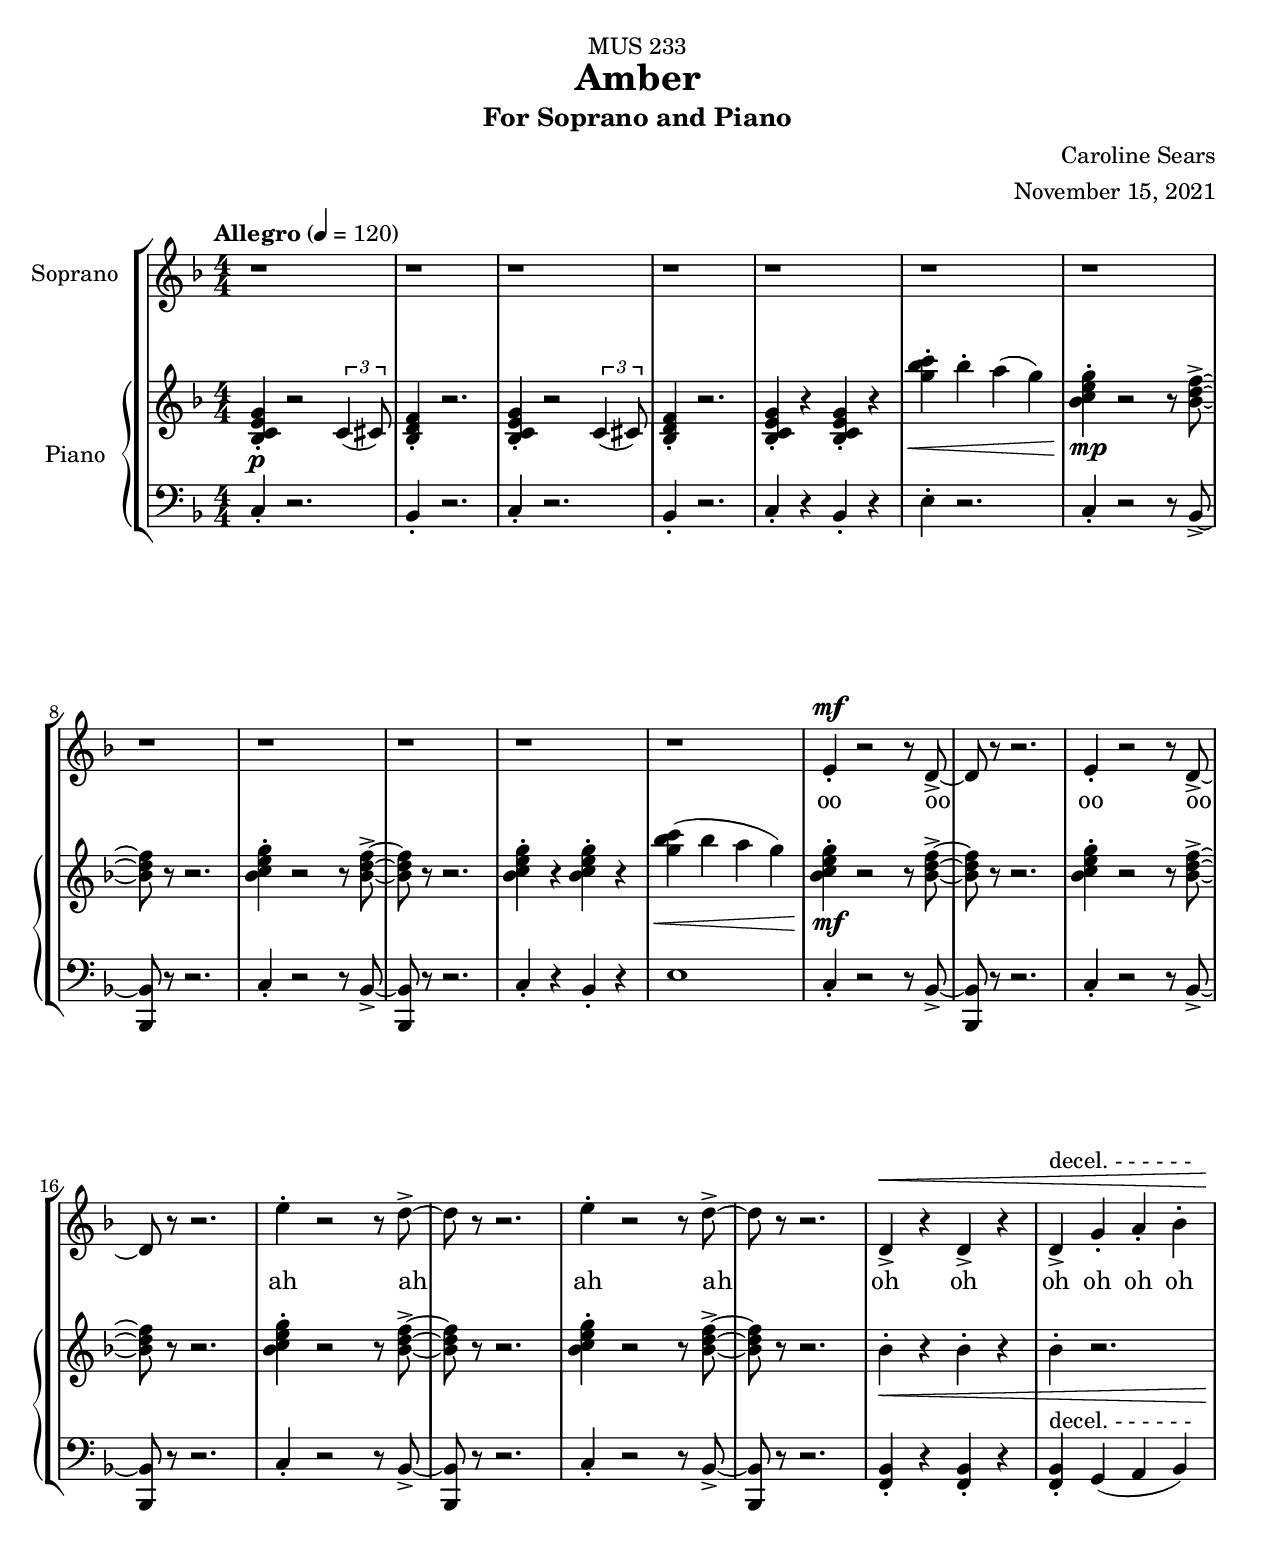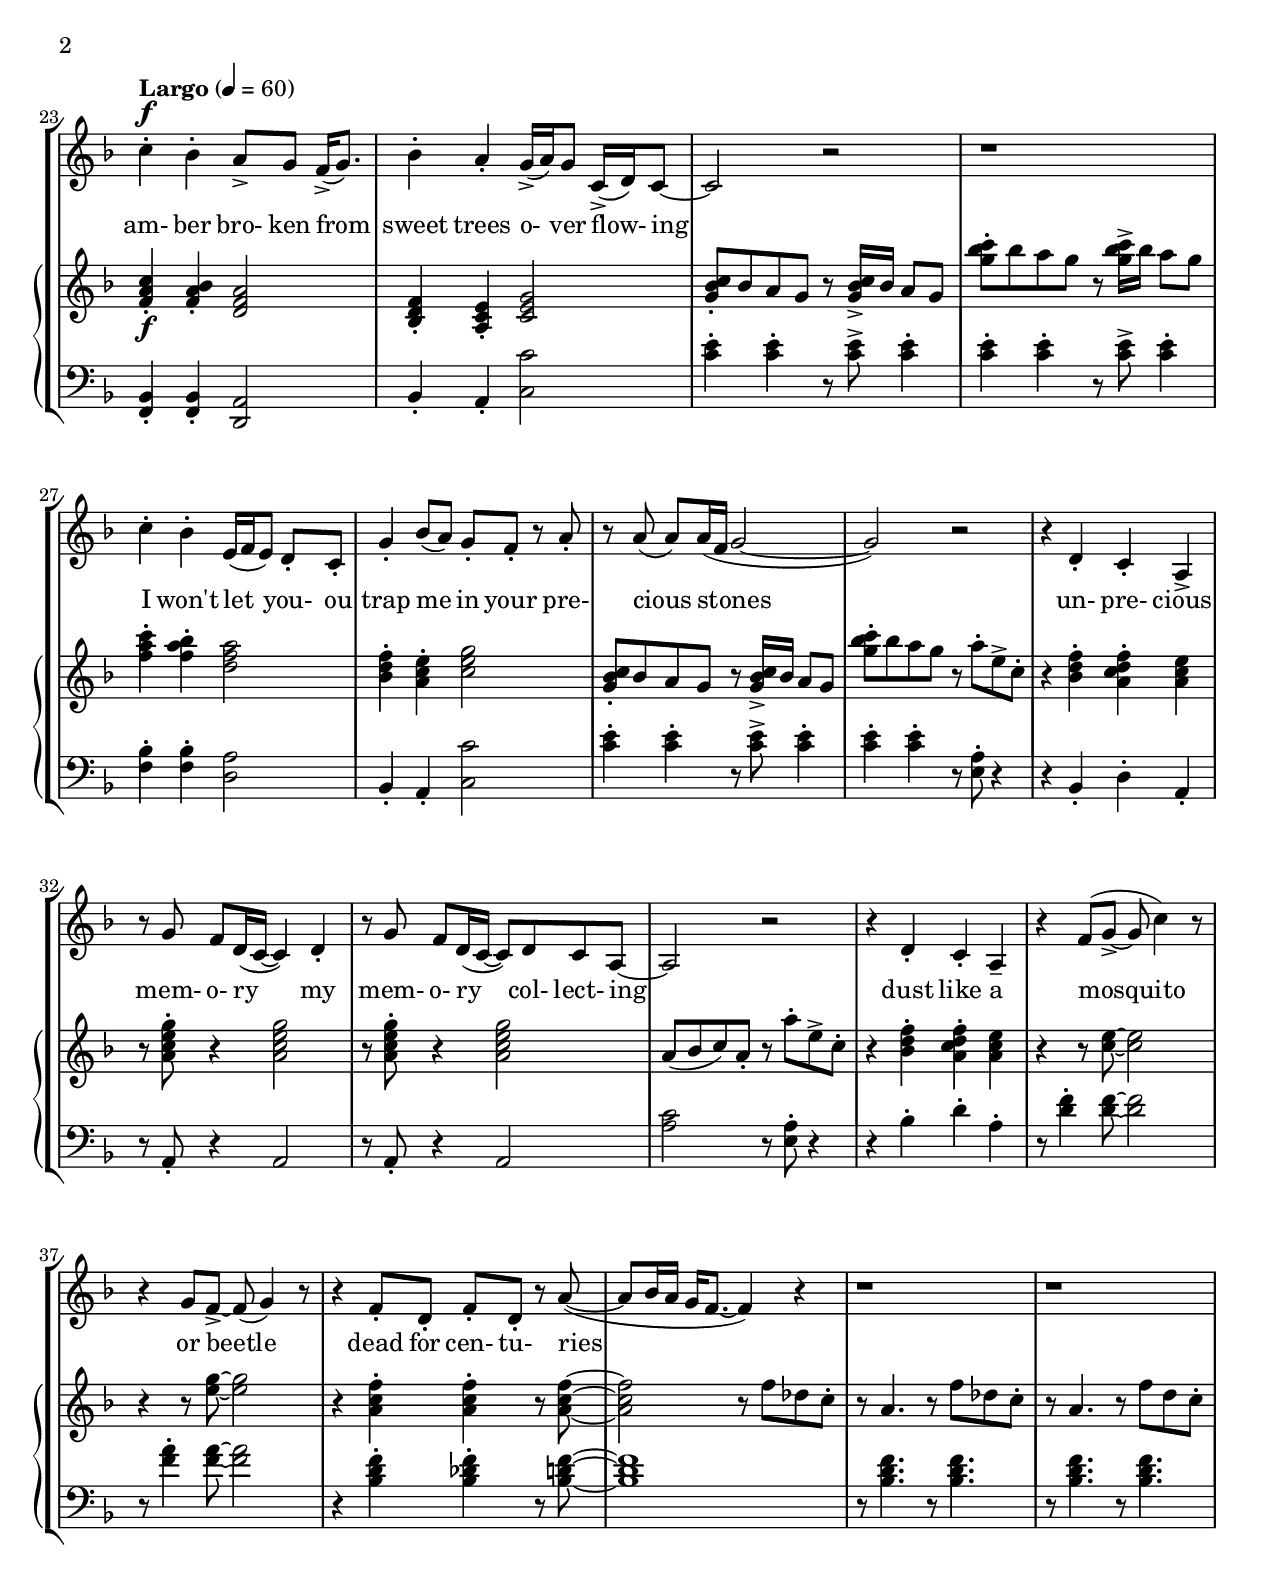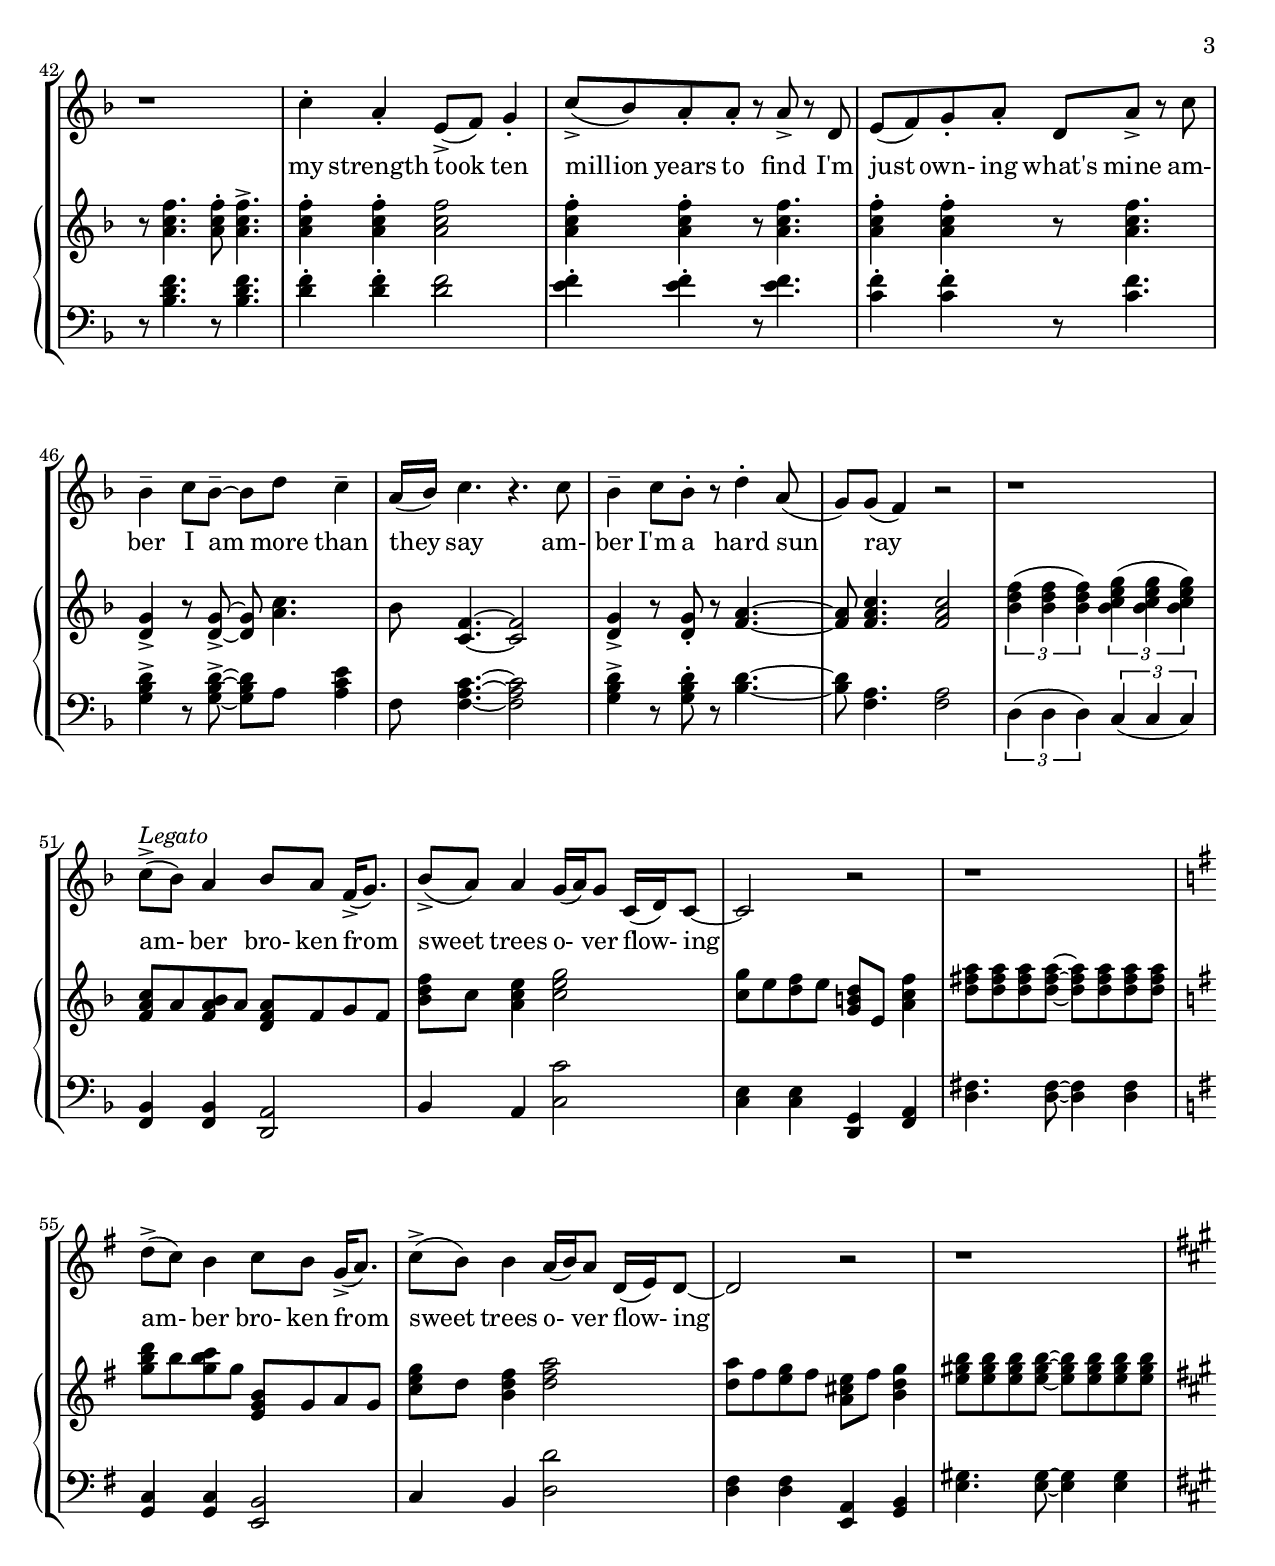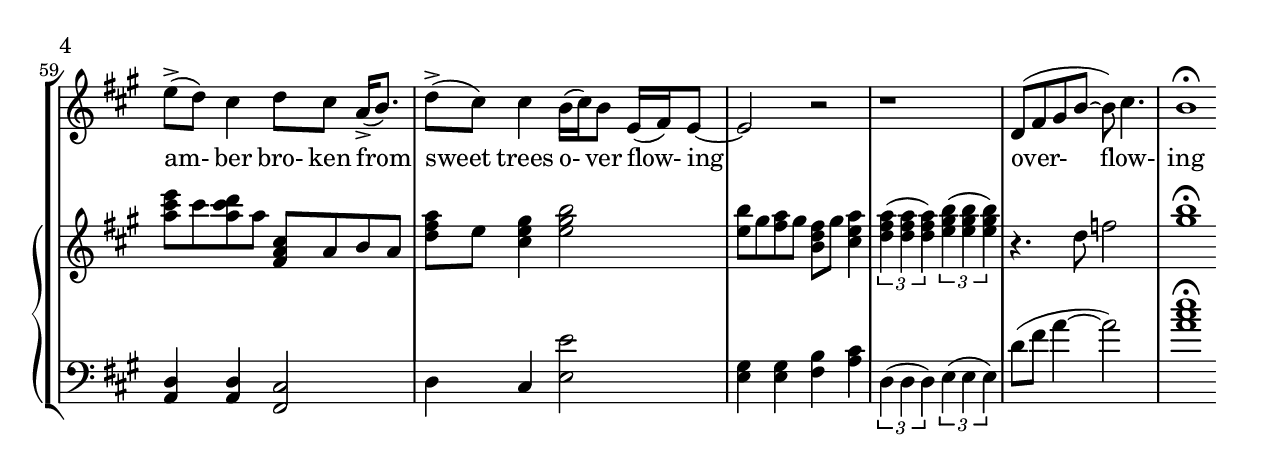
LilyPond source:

%%%%%%%%%%%%%%%%%%%% Header + Paper Dimensions %%%%%%%%%%%%%%%%%%%%
\header {
  title = "Amber"
    subtitle = "For Soprano and Piano"
    dedication = "MUS 233"
    composer = "Caroline Sears"
    arranger = "November 15, 2021"
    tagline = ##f

}
\paper {
  #(set-paper-size "ansi a")
  #(define top-margin (* 0.75 in))
}

%%%%%%%%%%%%%%%%%%%% Musical/Lyrical Content %%%%%%%%%%%%%%%%%%%%%%%%%%

%%%%% VOICE PART %%%%%%%%%%%
theNotes = \relative c'' {
    \set Staff.midiInstrument = "flute"
    \key f \major % C mixolydian
    \numericTimeSignature \time 4/4
    \tempo "Allegro" 4 = 120
    \dynamicUp

    %%Intro %%
    r1 | r1 |r1 | r1 | r1 | r1 | r1 | r1 | r1 | r1 | r1 | r1 |
    e,4\staccato\mf r2 r8 d8\accent~ |d8 r8 r2. |e4\staccato r2 r8 d8\accent~ |d8 r8 r2. 
    e'4\staccato r2 r8 d8\accent~ |d8 r8 r2. |e4\staccato r2 r8 d8\accent~ |d8 r8 r2. 
    d,4\accent\< r4 d4\accent r4| d4\accent^\markup{"decel. - - - - - -"}  g4\staccato a4\staccato bes\staccato |


    %% Verse 1 %%

    %bar 23%
    \tempo "Largo" 4 = 60
    c4\staccato\!\f bes4\staccato  a8\accent g8 f16\accent (g8.) | bes4\staccato  a\staccato g16\accent (a16) g8 c,16\accent (d16) c8~ |
    c2 r2 | r1 |
    %bar 27%
     c'4\staccato bes4\staccato  e,16 (f16 e8)  d8\staccato c8\staccato | g'4\staccato bes8 (a) g8\staccato f8\staccato r8 a8\staccato |
    r8 a8 (a) a16 (f16 g2~ | g2) r2 |
    %bar 31%
    r4 d4\staccato c4\staccato a\accent |r8 g'8 f d16 (c16~c4) d4\staccato | r8 g8 f d16 (c16~c8) d8 c8 a~ |a2 r2 |
    %bar 35%
    r4 d4\staccato c4\staccato a4\tenuto | r4 f'8 (g8\accent~g8 c4) r8 | r4 g8 f8\accent~f8 (g4) r8 | r4 f8\staccato d\staccato f\staccato d\staccato r8 a'8(~a8 bes16  a16 
    g f8.~f4)  r4|
    %bar40
     r1 |r1| r1 |
     %bar 43
    c'4\staccato a\staccato e8\accent (f8) g4\staccato | c8\accent (bes) a8\staccato a8\staccato r8 a\accent r8 d,8 |
    e8 (f) g8\staccato a8\staccato  d,8 a'8\accent r8 c8| bes4\tenuto c8 bes8\tenuto~bes8 d8 c4\tenuto| a16 (bes) c4. r4. c8|
    %bar 48
    bes4\tenuto c8 bes8\staccato r8 d4\staccato a8 (g8) g8 (f4) r2 | r1 |
    %bar 50
    c'8\accent^\markup{\italic{"Legato"}} (bes8)  a4 bes8 a8 f16\accent (g8.) | bes8\accent (a8) a4 g16 (a16) g8 c,16 (d16) c8~ |
    c2 r2 | r1 |
    %bar 54
    \key g \major
    d'8\accent (c8)  b4 c8 b8 g16\accent (a8.) | c8\accent (b8) b4 a16 (b16) a8 d,16 (e16) d8~ |
    d2 r2 | r1 |
    \key a \major
    %bar 58
    e'8\accent (d8)  cis4 d8 cis8 a16\accent (b8.) | d8\accent (cis8) cis4 b16 (cis16) b8 e,16 (fis16) e8~ |
    e2 r2 | r1 |
    %bar 62
    d8 (fis gis b~b8) cis4.|b1\fermata \bar ".|"


    
  }

theWords =  \lyricmode {
      %% Intro %%%
      oo oo oo oo
      ah ah ah ah
      oh oh oh oh oh oh
      %% Verse 1%%%
      am- ber bro- ken from
      sweet trees o- ver flow- ing
      I won't let you- _ou  trap me
      in your pre- cious stones_
      un- pre- cious mem- o- ry my
      mem- o- ry col- lect- ing
      dust like a mosquito or beetle
      dead for cen- tu- ries
      my strength took ten million
      years to find
      I'm just own- ing what's mine
      am- ber I am more than they say
      am- ber I'm a hard sun ray 

      am- ber bro- ken from
      sweet trees o- ver flow- ing

      am- ber bro- ken from
      sweet trees o- ver flow- ing

      am- ber bro- ken from
      sweet trees o- ver flow- ing

      over- flow- ing



  }

%%%%%% PIANO PART %%%%%%%%%%
righthand =\relative c' {
    \key f \major
    \numericTimeSignature \time 4/4

    %%%%%%%% INTRO %%%%%%%%
    \tempo "Allegro" 4 = 120
    <bes c e g>4\staccato\p r2 \tuplet 3/2 {c4 (cis8)} | <bes d f>4\staccato r2.|
    <bes c e g>4\staccato r2 \tuplet 3/2 {c4 (cis8)} | <bes d f>4\staccato r2.|
    <bes c e g>4\staccato r4 <bes c e g>4\staccato r4|
    <g'' bes c>4\staccato\< bes\staccato a (g) |
    <bes, c e g>4\staccato\!\mp r2 r8 <bes d f>8\accent~|<bes d f>8 r8 r2. |
    <bes c e g>4\staccato r2 r8 <bes d f>8\accent~|<bes d f>8 r8 r2. |
    <bes c e g>4\staccato r4 <bes c e g>4\staccato r4|
    <g' bes c>4\< (bes a g) |
    <bes, c e g>4\!\mf\staccato r2 r8 <bes d f>8\accent~|<bes d f>8 r8 r2. |
    <bes c e g>4\staccato r2 r8 <bes d f>8\accent~|<bes d f>8 r8 r2. |
    <bes c e g>4\staccato r2 r8 <bes d f>8\accent~|<bes d f>8 r8 r2. |
    <bes c e g>4\staccato r2 r8 <bes d f>8\accent~|<bes d f>8 r8 r2. |
    bes4\staccato\< r4 bes4\staccato r4 | bes4\staccato r2. | 
    

    
    %%%% VERSE 1 %%%%%%%%
    \tempo "Largo" 4 = 60

    %bar 23%
    <f a c>4\staccato\!\f <f a bes>\staccato <d f a>2 | <bes d f>4\staccato <a c e>4\staccato  <c e g>2 |
    <g' bes c>8\staccato  bes  a g r8 <g bes c>16\accent bes16 a8 g |<g' bes c>8\staccato  bes  a g r8 <g bes c>16\accent bes16 a8 g |
    %bar 27%
    <f a c>4\staccato <f a bes>\staccato <d f a>2 | <bes d f>4\staccato <a c e>4\staccato  <c e g>2 |
    <g bes c>8\staccato  bes  a g r8 <g bes c>16\accent bes16 a8 g | <g' bes c>8\staccato  bes  a g r8 a\staccato e\accent c\staccato |
    %bar 31%
    r4 <bes d f>4\staccato <a c d f>4\staccato <a c e> | r8 <a c e g>\staccato r4 <a c e g>2 |  r8 <a c e g>\staccato r4 <a c e g>2 | 
    %bar 34%
    a8 (bes c) a\staccato r8 a'\staccato e\accent c\staccato |r4 <bes d f>4\staccato <a c d f>4\staccato <a c e> |
    r4 r8 <c e>8~<c e>2 | r4 r8 <e g>8~<e g>2 | r4 <a, c f>4\staccato <a c f>4\staccato r8 <a c f>8~| <a c f>2 r8 f'8 des c\staccato|
    %bar 40
    r8 a4. r8 f'8 des c\staccato | r8 a4. r8 f'8 d c\staccato | r8 <a c f>4. <a c f>8\staccato <a c f>4.\accent  |
    <a c f>4\staccato <a c f>4\staccato <a c f>2 |<a c f>4\staccato <a c f>4\staccato r8<a c f>4.| 
    %bar45
    <a c f>4\staccato <a c f>4\staccato r8<a c f>4.| <g d>4\accent r8 <g d>\accent~<g d>8 <a c>4. |
    bes8 <f c>4.~<f c>2 |<g d>4\accent r8 <g d>\staccato r8 <f a>4.~| <f a>8 <f a c>4. <f a c>2 |
    %bar 50
    \tuplet 3/2 {<bes d f>4 (<bes d f>4 <bes d f>4)} \tuplet 3/2 { <bes c e g>4 (<bes c e g>4 <bes c e g>4)} |
    %bar 51
    <f a c>8 a8 <f a bes>8 a8 <d, f a>8 f8 g8 f | <bes d f>8 c8 <a c e>4 <c e g>2 |
    <c g'>8 e8 <d f>8 e8 <g, b d > e8 <a c f>4 | <d fis a>8 <d fis a>8 <d fis a>8 <d fis a>8~<d fis a>8 <d fis a>8 <d fis a>8 <d fis a>8 |
    %bar 55
    \key g \major
    <g b d>8 b8 <g b c>8 g8 <e, g b>8 g8 a8 g | <c e g>8 d8 <b d fis>4 <d fis a>2 |
    <d a'>8 fis8 <e g>8 fis8 <a, cis e > fis'8 <b, d g>4 | <e gis b>8 <e gis b>8 <e gis b>8 <e gis b>8~<e gis b>8<e gis b>8 <e gis b>8 <e gis b>8|

    \key a \major 
    <a cis e>8 cis8 <a cis d>8 a8 <fis, a cis>8 a8 b8 a | <d fis a>8 e8 <cis e gis>4 <e gis b>2 |
    <e b'>8 gis8 <fis a>8 gis8 <b, d fis > gis'8 <cis, e a>4 |\tuplet 3/2 {<d fis a>4 (<d fis a>4 <d fis a>4)} \tuplet 3/2 { <e gis b>4 (<e gis b>4 <e gis b>4)} |
    r4. d8 f2 | <gis b>1\fermata \bar ".|"
    



  }

lefthand = \relative c {
    \key f \major
    \numericTimeSignature \time 4/4
    \clef "bass"

    %%%%%%%% INTRO %%%%%%%%
    \tempo "Allegro" 4 = 120
    c4\staccato r2.|bes4\staccato r2. |
    c4\staccato r2.|bes4\staccato r2. |
    c4\staccato r4 bes4\staccato r4|
    e4\staccato r2.|
    c4\staccato r2 r8 bes8~\accent|<bes bes,>8 r8 r2. |
    c4\staccato r2 r8 bes8~\accent|<bes bes,>8 r8 r2. |
    c4\staccato r4 bes4\staccato r4|
    e1|
    c4\staccato r2 r8 bes8~\accent|<bes bes,>8 r8 r2. |
    c4\staccato r2 r8 bes8~\accent|<bes bes,>8 r8 r2. |
    c4\staccato r2 r8 bes8~\accent|<bes bes,>8 r8 r2. |
    c4\staccato r2 r8 bes8~\accent|<bes bes,>8 r8 r2. |
    <bes f>4\staccato r4 <bes f>4\staccato r4 |
    <bes f>4\staccato^\markup{"decel. - - - - - -"} g4 (a bes) |

    %%%%% VERSE 1 %%%%%%%%%%
    \tempo "Largo" 4 = 60

    %bar 23%
    <f bes>4\staccato <f bes>4\staccato <d a'>2 | bes'4\staccato a4\staccato <c c'>2| 
    <c' e>4\staccato <c e>\staccato r8 <c e>\accent <c e>4\staccato  |
    <c e>4\staccato <c e>\staccato r8 <c e>\accent <c e>4\staccato |
     %bar 27%
     <f, bes>4\staccato <f bes>4\staccato <d a'>2 | bes4\staccato a4\staccato <c c'>2|
     <c' e>4\staccato <c e>\staccato r8 <c e>\accent <c e>4\staccato  |
     <c e>4\staccato <c e>\staccato r8 <a e>8\staccato r4 |
     %bar 31%
      r4 bes,4\staccato d\staccato a\staccato | r8 a8\staccato r4 a2 |r8 a8\staccato r4 a2 |
      %bar 34%
      <a' c>\2 r8 <a e>8\staccato r4 | r4 bes4\staccato d\staccato a\staccato |
      r8 <d f>4\staccato <d f>8~ <d f>2 | r8 <f a>4\staccato <f a>8~<f a>2 |
      %bar 38
      r4 <bes, d f>4\staccato <bes des f>4\staccato r8 <bes d f>8~|
      <bes d f>1 | r8 <bes d f>4. r8 <bes d f>4. |  r8 <bes d f>4. r8 <bes d f>4. |r8 <bes d f>4. r8 <bes d f>4. |
      %bar 43
      <d f>4\staccato <d f>\staccato <d f>2 | <e f>4\staccato <e f>\staccato r8 <e f>4.|
      <c f>4\staccato <c f>4\staccato r8 <c f>4. |
      %bar 46
      <g bes d>4\accent r8 <g bes d>8\accent~<g bes d>8 a8 <a c e>4 | f8 <f a c>4.~<f a c>2 | <g bes d>4\accent r8 <g bes d>8\staccato r8 <bes d >4.~|
      <bes d >8 <f a>4. <f a>2 |
      %bar 50
      \tuplet 3/2 {d4 (d d)} \tuplet 3/2 {c4 (c4 c)} |
      %bar 51
      <f, bes>4  < f bes>4 <d a' >2 | bes'4 a4 <c c'>2 |
      <c e>4 <c e>4 <g d>4 <a f>4| <d fis>4. <d fis>8~<d fis>4 <d fis> |
      %bar 55
      \key g \major
      <g, c>4  < g c>4 <e b' >2 | c'4 b4 <d d'>2 |
      <d fis>4 <d fis>4 <a e>4 <b g>4| <e gis>4. <e gis>8~<e gis>4 <e gis> |
      %bar 59
      \key a \major
      <a, d>4  < a d>4 <fis cis' >2 | d'4 cis4 <e e'>2 |
      <e gis>4 <e gis>4 <fis b>4 <a cis>4|\tuplet 3/2 {d,4 (d d)} \tuplet 3/2 {e4 (e4 e)}  |
      d'8 ( fis a4~a2 ) | <a cis e>1\fermata \bar ".|"
    
  }

%%%%%%%%%%%%%%%%%%%%%%% Score Setup %%%%%%%%%%%%%%%%%%%%%%%%%%%%%%%%%%%
\score {
\new StaffGroup <<
  \new Staff \with {instrumentName = "Soprano" 
    %shortInstrumentName = #"Sop. "
    }
  \new Voice = vocals \theNotes
  \new Lyrics \lyricsto vocals \theWords
  

  \new PianoStaff \with { instrumentName = "Piano" 
    %shortInstrumentName = #"Pno. "
    }
  <<
    \new Staff = "upper" \righthand
    \new Staff = "lower" \lefthand
  >>
>>

  \layout {}
  \midi {}
}